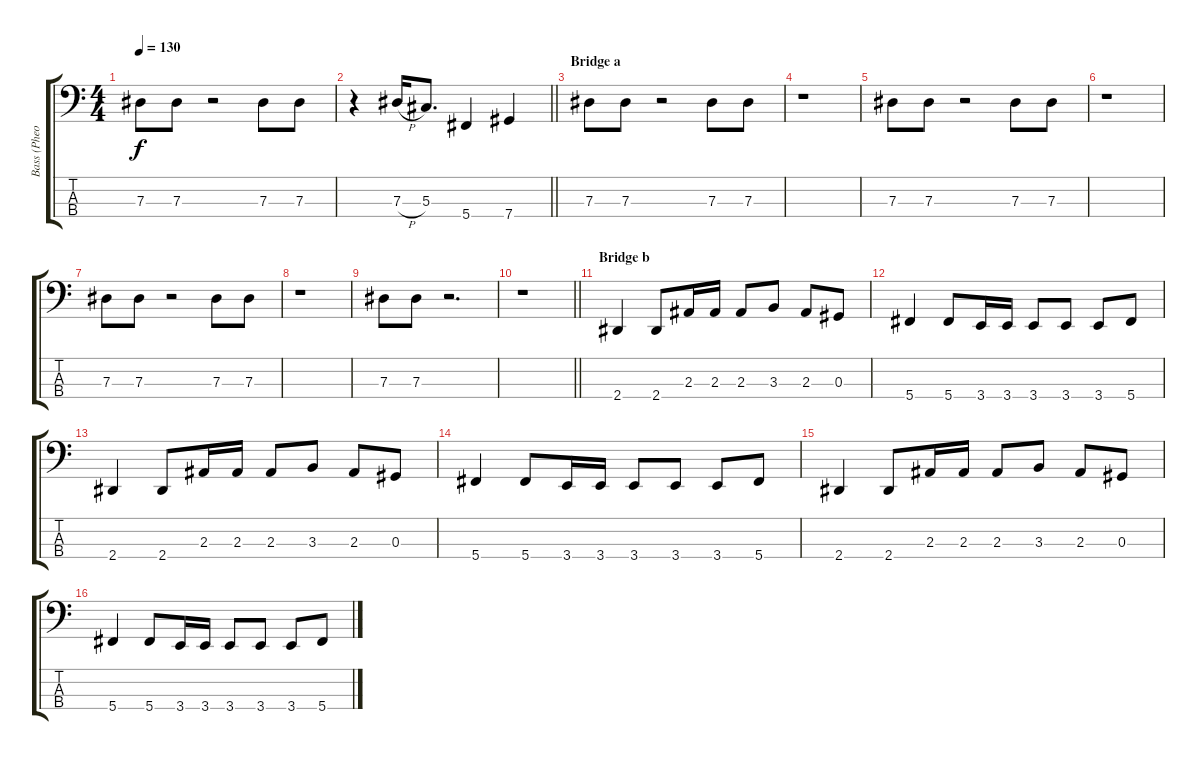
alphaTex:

\track ("Bass (Pheonix)" "Bass (Pheo") {instrument electricbassfinger}
\staff {score tabs}
\tuning (Gb2 Db2 Ab1 Db1) {hide}
\ts (4 4)
\tempo 130
\clef f4
\ks c
7.3.8{dy f} 7.3.8 r.2 7.3.8 7.3.8 |
\barLineRight lightlight
r.4 7.3{h}.16 5.3.8{d} 5.4.4 7.4.4 |
\section ("" "Bridge a")
7.3.8 7.3.8 r.2 7.3.8 7.3.8 |
r.1 |
7.3.8 7.3.8 r.2 7.3.8 7.3.8 |
r.1 |
7.3.8 7.3.8 r.2 7.3.8 7.3.8 |
r.1 |
7.3.8 7.3.8 r.2{d} |
\barLineRight lightlight
r.1 |
\section ("" "Bridge b")
2.4.4 2.4.8 2.3.16 2.3.16 2.3.8 3.3.8 2.3.8 0.3.8 |
5.4.4 5.4.8 3.4.16 3.4.16 3.4.8 3.4.8 3.4.8 5.4.8 |
2.4.4 2.4.8 2.3.16 2.3.16 2.3.8 3.3.8 2.3.8 0.3.8 |
5.4.4 5.4.8 3.4.16 3.4.16 3.4.8 3.4.8 3.4.8 5.4.8 |
2.4.4 2.4.8 2.3.16 2.3.16 2.3.8 3.3.8 2.3.8 0.3.8 |
5.4.4 5.4.8 3.4.16 3.4.16 3.4.8 3.4.8 3.4.8 5.4.8
